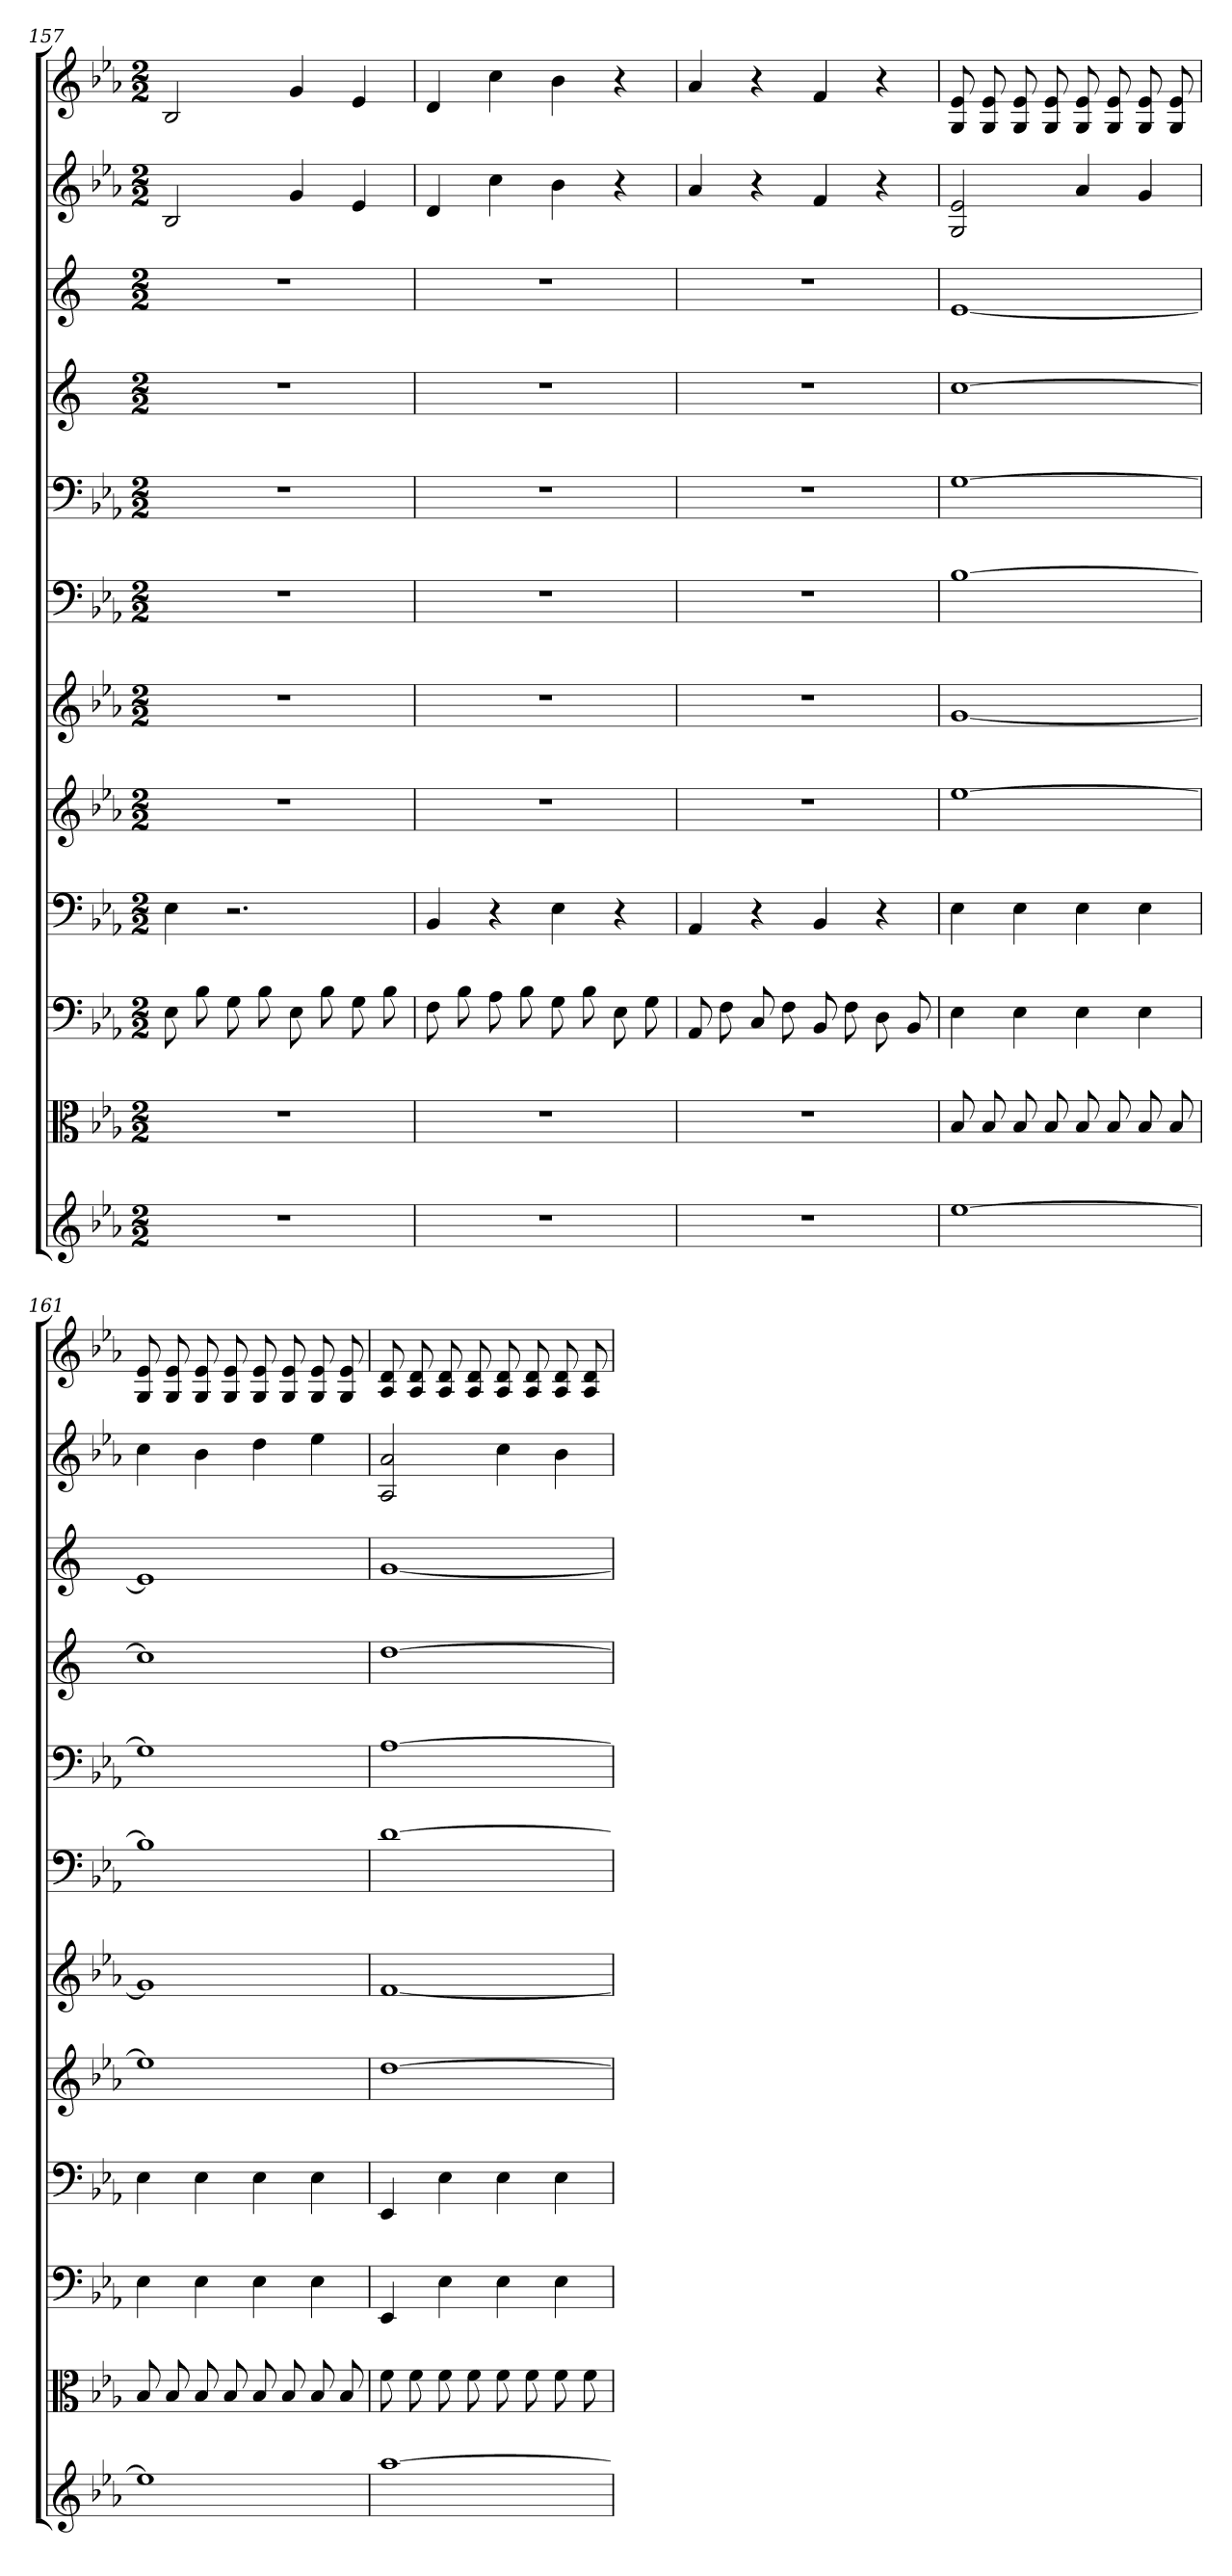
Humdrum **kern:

**kern	**kern	**kern	**kern	**kern	**kern	**kern	**kern	**kern	**kern	**kern	**kern
*part12	*part11	*part10	*part9	*part8	*part7	*part6	*part5	*part4	*part3	*part2	*part1
*staff12	*staff11	*staff10	*staff9	*staff8	*staff7	*staff6	*staff5	*staff4	*staff3	*staff2	*staff1
*	*clefC3	*clefF4	*clefF4	*	*	*clefF4	*clefF4	*	*	*	*
*k[b-e-a-]	*k[b-e-a-]	*k[b-e-a-]	*k[b-e-a-]	*k[b-e-a-]	*k[b-e-a-]	*k[b-e-a-]	*k[b-e-a-]	*k[]	*k[]	*k[b-e-a-]	*k[b-e-a-]
*E-:	*E-:	*E-:	*E-:	*E-:	*E-:	*E-:	*E-:	*	*	*E-:	*E-:
*M2/2	*M2/2	*M2/2	*M2/2	*M2/2	*M2/2	*M2/2	*M2/2	*M2/2	*M2/2	*M2/2	*M2/2
=157	=157	=157	=157	=157	=157	=157	=157	=157	=157	=157	=157
1r	1r	8E-	4E-	1r	1r	1r	1r	1r	1r	2B-	2B-
.	.	8B-	.	.	.	.	.	.	.	.	.
.	.	8G	2.r	.	.	.	.	.	.	.	.
.	.	8B-	.	.	.	.	.	.	.	.	.
.	.	8E-	.	.	.	.	.	.	.	4g	4g
.	.	8B-	.	.	.	.	.	.	.	.	.
.	.	8G	.	.	.	.	.	.	.	4e-	4e-
.	.	8B-	.	.	.	.	.	.	.	.	.
=158	=158	=158	=158	=158	=158	=158	=158	=158	=158	=158	=158
1r	1r	8F	4BB-	1r	1r	1r	1r	1r	1r	4d	4d
.	.	8B-	.	.	.	.	.	.	.	.	.
.	.	8A-	4r	.	.	.	.	.	.	4cc	4cc
.	.	8B-	.	.	.	.	.	.	.	.	.
.	.	8G	4E-	.	.	.	.	.	.	4b-	4b-
.	.	8B-	.	.	.	.	.	.	.	.	.
.	.	8E-	4r	.	.	.	.	.	.	4r	4r
.	.	8G	.	.	.	.	.	.	.	.	.
=159	=159	=159	=159	=159	=159	=159	=159	=159	=159	=159	=159
1r	1r	8AA-	4AA-	1r	1r	1r	1r	1r	1r	4a-	4a-
.	.	8F	.	.	.	.	.	.	.	.	.
.	.	8C	4r	.	.	.	.	.	.	4r	4r
.	.	8F	.	.	.	.	.	.	.	.	.
.	.	8BB-	4BB-	.	.	.	.	.	.	4f	4f
.	.	8F	.	.	.	.	.	.	.	.	.
.	.	8D	4r	.	.	.	.	.	.	4r	4r
.	.	8BB-	.	.	.	.	.	.	.	.	.
=160	=160	=160	=160	=160	=160	=160	=160	=160	=160	=160	=160
[1ee-	8B-	4E-	4E-	[1ee-	[1g	[1B-	[1G	[1cc	[1e	2G 2e-	8G 8e-
.	8B-	.	.	.	.	.	.	.	.	.	8G 8e-
.	8B-	4E-	4E-	.	.	.	.	.	.	.	8G 8e-
.	8B-	.	.	.	.	.	.	.	.	.	8G 8e-
.	8B-	4E-	4E-	.	.	.	.	.	.	4a-	8G 8e-
.	8B-	.	.	.	.	.	.	.	.	.	8G 8e-
.	8B-	4E-	4E-	.	.	.	.	.	.	4g	8G 8e-
.	8B-	.	.	.	.	.	.	.	.	.	8G 8e-
=161	=161	=161	=161	=161	=161	=161	=161	=161	=161	=161	=161
1ee-]	8B-	4E-	4E-	1ee-]	1g]	1B-]	1G]	1cc]	1e]	4cc	8G 8e-
.	8B-	.	.	.	.	.	.	.	.	.	8G 8e-
.	8B-	4E-	4E-	.	.	.	.	.	.	4b-	8G 8e-
.	8B-	.	.	.	.	.	.	.	.	.	8G 8e-
.	8B-	4E-	4E-	.	.	.	.	.	.	4dd	8G 8e-
.	8B-	.	.	.	.	.	.	.	.	.	8G 8e-
.	8B-	4E-	4E-	.	.	.	.	.	.	4ee-	8G 8e-
.	8B-	.	.	.	.	.	.	.	.	.	8G 8e-
=162	=162	=162	=162	=162	=162	=162	=162	=162	=162	=162	=162
[1aa-	8f	4EE-	4EE-	[1dd	[1f	[1d	[1A-	[1dd	[1g	2A- 2a-	8A- 8d
.	8f	.	.	.	.	.	.	.	.	.	8A- 8d
.	8f	4E-	4E-	.	.	.	.	.	.	.	8A- 8d
.	8f	.	.	.	.	.	.	.	.	.	8A- 8d
.	8f	4E-	4E-	.	.	.	.	.	.	4cc	8A- 8d
.	8f	.	.	.	.	.	.	.	.	.	8A- 8d
.	8f	4E-	4E-	.	.	.	.	.	.	4b-	8A- 8d
.	8f	.	.	.	.	.	.	.	.	.	8A- 8d
=	=	=	=	=	=	=	=	=	=	=	=
*-	*-	*-	*-	*-	*-	*-	*-	*-	*-	*-	*-
